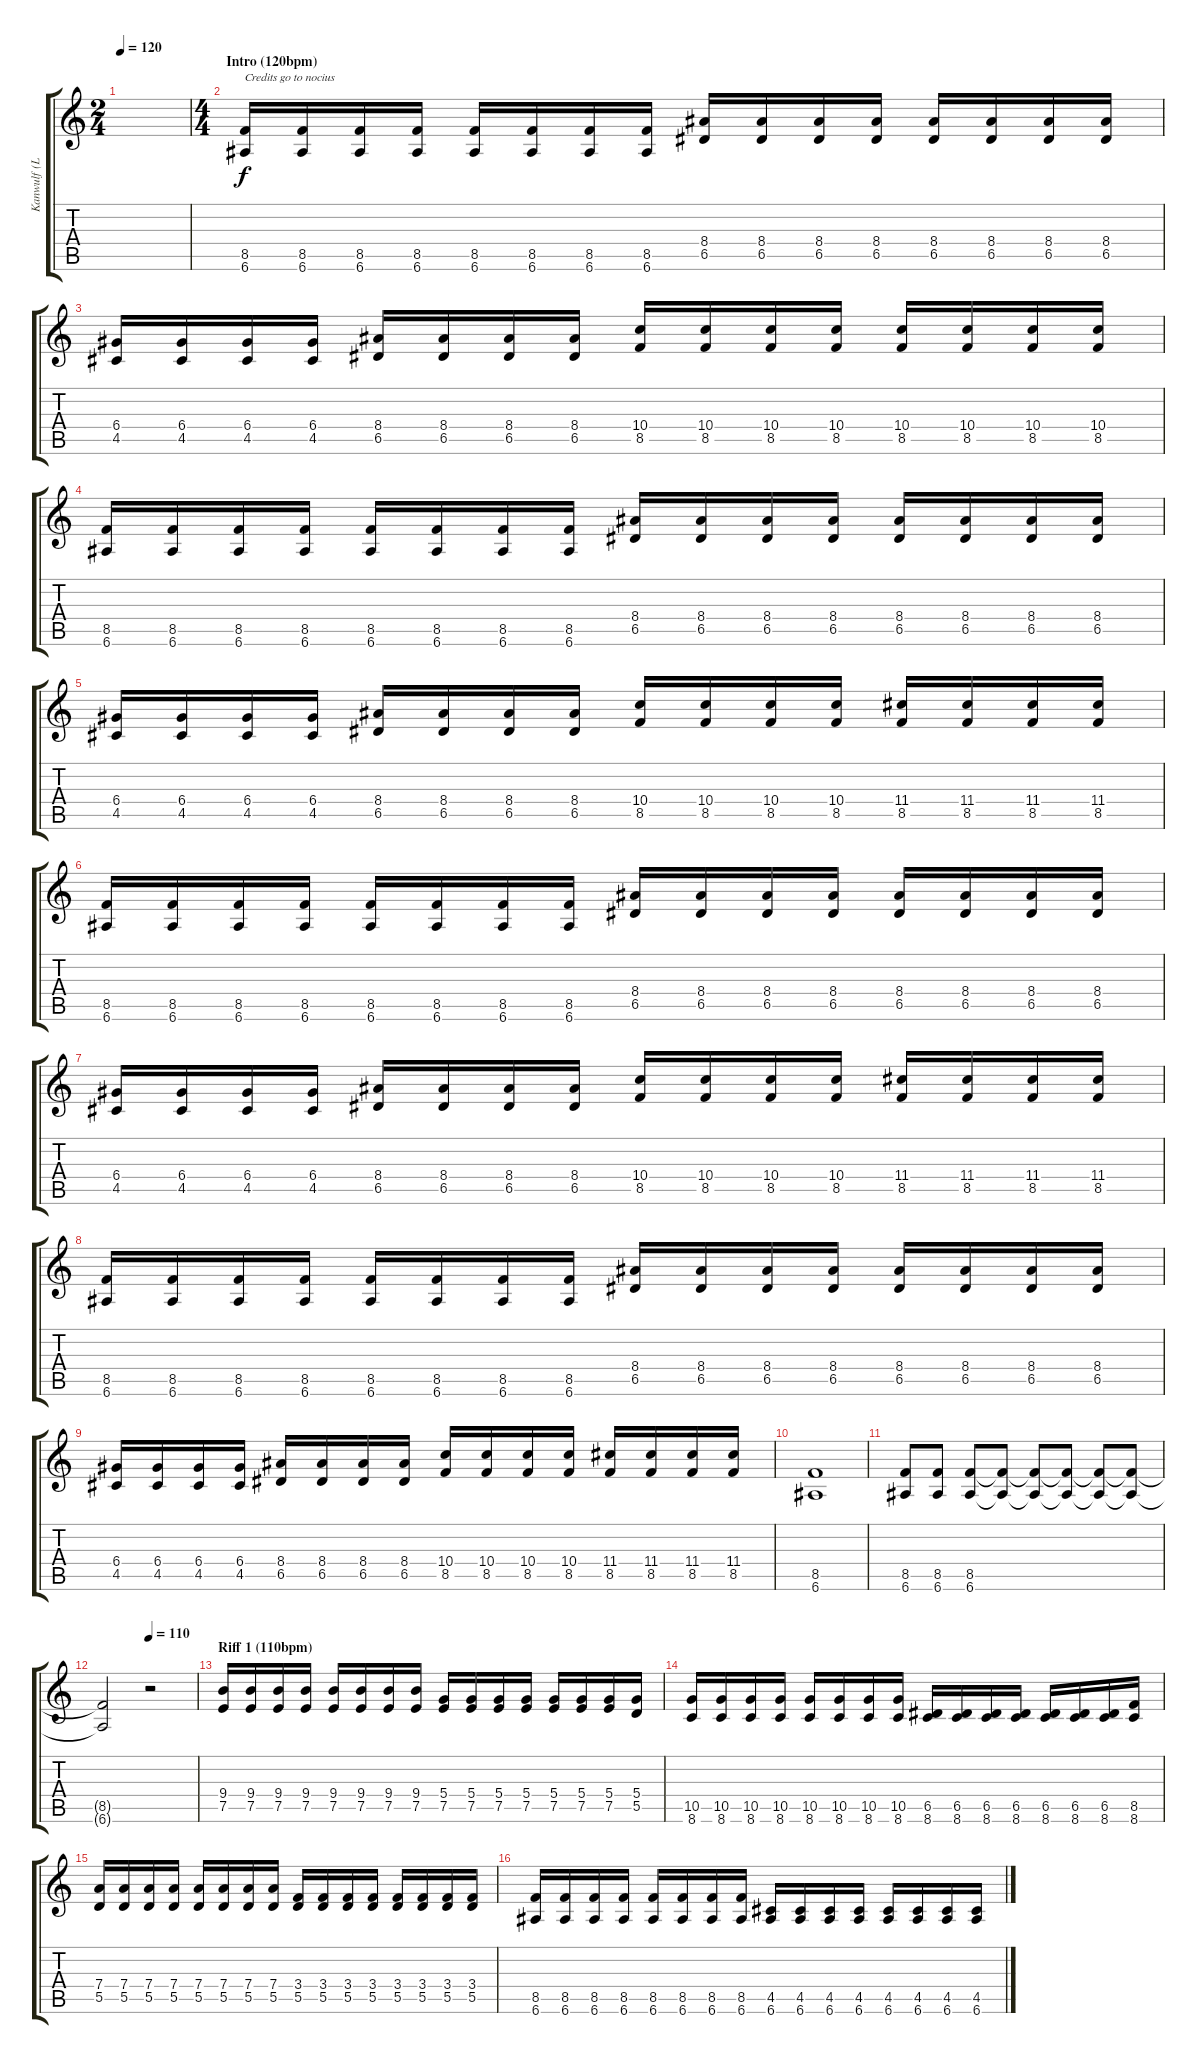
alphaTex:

\track ("Kanwulf (L Guitar)" "Kanwulf (L") {instrument overdrivenguitar}
\staff {score tabs}
\tuning (E4 B3 G3 D3 A2 E2) {hide}
\ts (2 4)
\tempo 120
\clef g2
\ks c
|
\ts (4 4)
\section ("" "Intro (120bpm)")
(8.5 6.6).16{txt "Credits go to nocius"} (8.5 6.6).16 (8.5 6.6).16 (8.5 6.6).16 (8.5 6.6).16 (8.5 6.6).16 (8.5 6.6).16 (8.5 6.6).16 (8.4 6.5).16 (8.4 6.5).16 (8.4 6.5).16 (8.4 6.5).16 (8.4 6.5).16 (8.4 6.5).16 (8.4 6.5).16 (8.4 6.5).16 |
(6.4 4.5).16 (6.4 4.5).16 (6.4 4.5).16 (6.4 4.5).16 (8.4 6.5).16 (8.4 6.5).16 (8.4 6.5).16 (8.4 6.5).16 (10.4 8.5).16 (10.4 8.5).16 (10.4 8.5).16 (10.4 8.5).16 (10.4 8.5).16 (10.4 8.5).16 (10.4 8.5).16 (10.4 8.5).16 |
(8.5 6.6).16 (8.5 6.6).16 (8.5 6.6).16 (8.5 6.6).16 (8.5 6.6).16 (8.5 6.6).16 (8.5 6.6).16 (8.5 6.6).16 (8.4 6.5).16 (8.4 6.5).16 (8.4 6.5).16 (8.4 6.5).16 (8.4 6.5).16 (8.4 6.5).16 (8.4 6.5).16 (8.4 6.5).16 |
(6.4 4.5).16 (6.4 4.5).16 (6.4 4.5).16 (6.4 4.5).16 (8.4 6.5).16 (8.4 6.5).16 (8.4 6.5).16 (8.4 6.5).16 (10.4 8.5).16 (10.4 8.5).16 (10.4 8.5).16 (10.4 8.5).16 (11.4 8.5).16 (11.4 8.5).16 (11.4 8.5).16 (11.4 8.5).16 |
(8.5 6.6).16 (8.5 6.6).16 (8.5 6.6).16 (8.5 6.6).16 (8.5 6.6).16 (8.5 6.6).16 (8.5 6.6).16 (8.5 6.6).16 (8.4 6.5).16 (8.4 6.5).16 (8.4 6.5).16 (8.4 6.5).16 (8.4 6.5).16 (8.4 6.5).16 (8.4 6.5).16 (8.4 6.5).16 |
(6.4 4.5).16 (6.4 4.5).16 (6.4 4.5).16 (6.4 4.5).16 (8.4 6.5).16 (8.4 6.5).16 (8.4 6.5).16 (8.4 6.5).16 (10.4 8.5).16 (10.4 8.5).16 (10.4 8.5).16 (10.4 8.5).16 (11.4 8.5).16 (11.4 8.5).16 (11.4 8.5).16 (11.4 8.5).16 |
(8.5 6.6).16 (8.5 6.6).16 (8.5 6.6).16 (8.5 6.6).16 (8.5 6.6).16 (8.5 6.6).16 (8.5 6.6).16 (8.5 6.6).16 (8.4 6.5).16 (8.4 6.5).16 (8.4 6.5).16 (8.4 6.5).16 (8.4 6.5).16 (8.4 6.5).16 (8.4 6.5).16 (8.4 6.5).16 |
(6.4 4.5).16 (6.4 4.5).16 (6.4 4.5).16 (6.4 4.5).16 (8.4 6.5).16 (8.4 6.5).16 (8.4 6.5).16 (8.4 6.5).16 (10.4 8.5).16 (10.4 8.5).16 (10.4 8.5).16 (10.4 8.5).16 (11.4 8.5).16 (11.4 8.5).16 (11.4 8.5).16 (11.4 8.5).16 |
(8.5 6.6).1 |
(8.5 6.6).8 (8.5 6.6).8 (8.5 6.6).8 (8.5{t} 6.6{t}).8 (8.5{t} 6.6{t}).8 (8.5{t} 6.6{t}).8 (8.5{t} 6.6{t}).8 (8.5{t} 6.6{t}).8 |
\tempo (110 0.5)
(8.5{t} 6.6{t}).2 r.2 |
\section ("" "Riff 1 (110bpm)")
(9.4 7.5).16 (9.4 7.5).16 (9.4 7.5).16 (9.4 7.5).16 (9.4 7.5).16 (9.4 7.5).16 (9.4 7.5).16 (9.4 7.5).16 (5.4 7.5).16 (5.4 7.5).16 (5.4 7.5).16 (5.4 7.5).16 (5.4 7.5).16 (5.4 7.5).16 (5.4 7.5).16 (5.4 5.5).16 |
(10.5 8.6).16 (10.5 8.6).16 (10.5 8.6).16 (10.5 8.6).16 (10.5 8.6).16 (10.5 8.6).16 (10.5 8.6).16 (10.5 8.6).16 (6.5 8.6).16 (6.5 8.6).16 (6.5 8.6).16 (6.5 8.6).16 (6.5 8.6).16 (6.5 8.6).16 (6.5 8.6).16 (8.5 8.6).16 |
(7.4 5.5).16 (7.4 5.5).16 (7.4 5.5).16 (7.4 5.5).16 (7.4 5.5).16 (7.4 5.5).16 (7.4 5.5).16 (7.4 5.5).16 (3.4 5.5).16 (3.4 5.5).16 (3.4 5.5).16 (3.4 5.5).16 (3.4 5.5).16 (3.4 5.5).16 (3.4 5.5).16 (3.4 5.5).16 |
(8.5 6.6).16 (8.5 6.6).16 (8.5 6.6).16 (8.5 6.6).16 (8.5 6.6).16 (8.5 6.6).16 (8.5 6.6).16 (8.5 6.6).16 (4.5 6.6).16 (4.5 6.6).16 (4.5 6.6).16 (4.5 6.6).16 (4.5 6.6).16 (4.5 6.6).16 (4.5 6.6).16 (4.5 6.6).16
